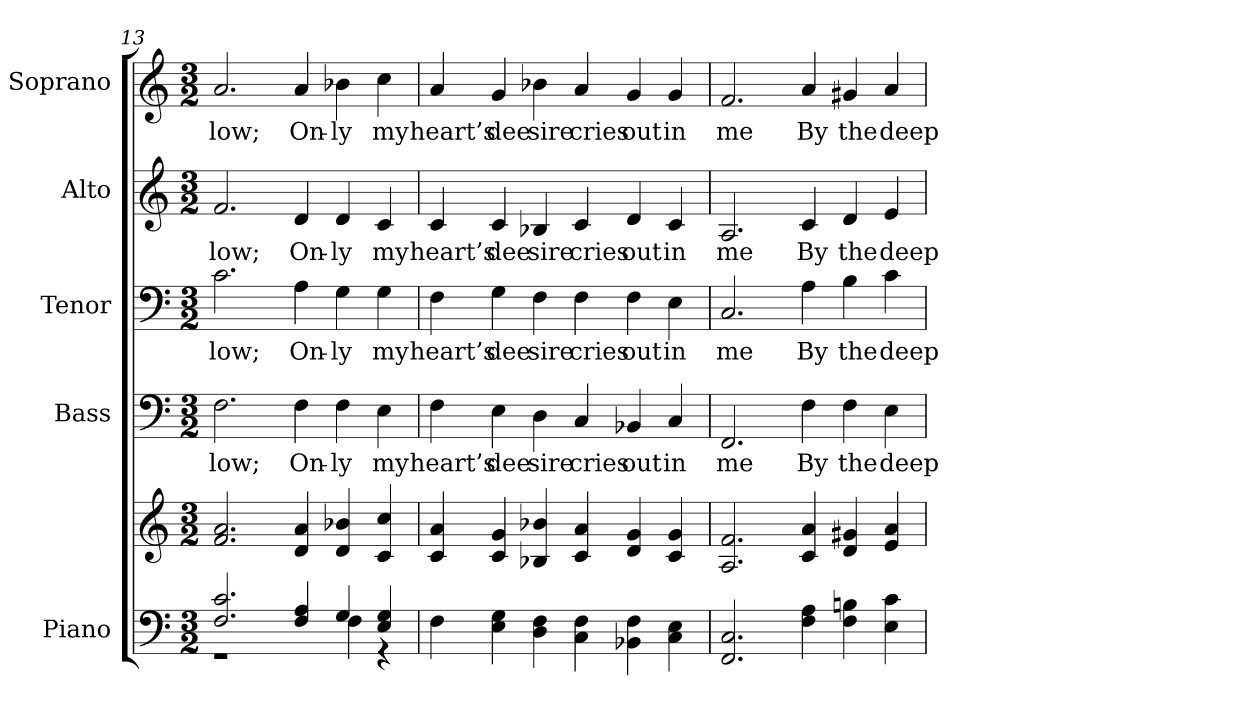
**kern	**kern	**kern	**text	**kern	**text	**kern	**text	**kern	**text
*part5	*part5	*part4	*part4	*part3	*part3	*part2	*part2	*part1	*part1
*staff6	*staff5	*staff4	*staff4	*staff3	*staff3	*staff2	*staff2	*staff1	*staff1
*I"Piano	*	*I"Bass	*	*I"Tenor	*	*I"Alto	*	*I"Soprano	*
*I'Pno.	*	*I'B.	*	*I'T.	*	*I'A.	*	*I'S.	*
*clefF4	*clefG2	*clefF4	*	*clefF4	*	*clefG2	*	*clefG2	*
*k[]	*k[]	*k[]	*	*k[]	*	*k[]	*	*k[]	*
*C:	*C:	*C:	*	*C:	*	*C:	*	*C:	*
*M3/2	*M3/2	*M3/2	*	*M3/2	*	*M3/2	*	*M3/2	*
=13	=13	=13	=13	=13	=13	=13	=13	=13	=13
*^	*	*	*	*	*	*	*	*	*
!	!	!	!	!LO:LY:b:color=#000000	!	!	!	!	!	!
!	!	!	!	!	!	!LO:LY:b:color=#000000	!	!	!	!
!	!	!	!	!	!	!	!	!LO:LY:b:color=#000000	!	!
!	!	!	!	!	!	!	!	!	!	!LO:LY:b:color=#000000
2.Fi/ 2.ci	1r	2.fi/ 2.ai	2.Fi\	low;	2.ci\	low;	2.fi/	low;	2.ai/	low;
!	!	!	!	!LO:LY:b:color=#000000	!	!	!	!	!	!
!	!	!	!	!	!	!LO:LY:b:color=#000000	!	!	!	!
!	!	!	!	!	!	!	!	!LO:LY:b:color=#000000	!	!
!	!	!	!	!	!	!	!	!	!	!LO:LY:b:color=#000000
4Fi/ 4Ai	.	4di/ 4ai	4Fi\	On-	4Ai\	On-	4di/	On-	4ai/	On-
!	!	!	!	!LO:LY:b:color=#000000	!	!	!	!	!	!
!	!	!	!	!	!	!LO:LY:b:color=#000000	!	!	!	!
!	!	!	!	!	!	!	!	!LO:LY:b:color=#000000	!	!
!	!	!	!	!	!	!	!	!	!	!LO:LY:b:color=#000000
4Gi/	4Fi\	4di/ 4b-Xi	4Fi\	-ly	4Gi\	-ly	4di/	-ly	4b-Xi\	-ly
!	!	!	!	!LO:LY:b:color=#000000	!	!	!	!	!	!
!	!	!	!	!	!	!LO:LY:b:color=#000000	!	!	!	!
!	!	!	!	!	!	!	!	!LO:LY:b:color=#000000	!	!
!	!	!	!	!	!	!	!	!	!	!LO:LY:b:color=#000000
4Ei/ 4Gi	4r	4ci/ 4cci	4Ei\	my	4Gi\	my	4ci/	my	4cci\	my
*v	*v	*	*	*	*	*	*	*	*	*
!!LO:PB:g=z
=14	=14	=14	=14	=14	=14	=14	=14	=14	=14
*^	*	*	*	*	*	*	*	*	*
!	!	!	!	!LO:LY:b:color=#000000	!	!	!	!	!	!
*v	*v	*	*	*	*	*	*	*	*	*
*^	*	*	*	*	*	*	*	*	*
!	!	!	!	!	!	!LO:LY:b:color=#000000	!	!	!	!
*v	*v	*	*	*	*	*	*	*	*	*
*^	*	*	*	*	*	*	*	*	*
!	!	!	!	!	!	!	!	!LO:LY:b:color=#000000	!	!
*v	*v	*	*	*	*	*	*	*	*	*
*^	*	*	*	*	*	*	*	*	*
!	!	!	!	!	!	!	!	!	!	!LO:LY:b:color=#000000
*v	*v	*	*	*	*	*	*	*	*	*
4Fi\	4ci/ 4ai	4Fi\	heart’s	4Fi\	heart’s	4ci/	heart’s	4ai/	heart’s
!	!	!	!LO:LY:b:color=#000000	!	!	!	!	!	!
!	!	!	!	!	!LO:LY:b:color=#000000	!	!	!	!
!	!	!	!	!	!	!	!LO:LY:b:color=#000000	!	!
!	!	!	!	!	!	!	!	!	!LO:LY:b:color=#000000
4Ei\ 4Gi	4ci/ 4gi	4Ei\	dee	4Gi\	dee	4ci/	dee	4gi/	dee
!	!	!	!LO:LY:b:color=#000000	!	!	!	!	!	!
!	!	!	!	!	!LO:LY:b:color=#000000	!	!	!	!
!	!	!	!	!	!	!	!LO:LY:b:color=#000000	!	!
!	!	!	!	!	!	!	!	!	!LO:LY:b:color=#000000
4Di\ 4Fi	4B-Xi/ 4b-Xi	4Di\	sire	4Fi\	sire	4B-Xi/	sire	4b-Xi\	sire
!	!	!	!LO:LY:b:color=#000000	!	!	!	!	!	!
!	!	!	!	!	!LO:LY:b:color=#000000	!	!	!	!
!	!	!	!	!	!	!	!LO:LY:b:color=#000000	!	!
!	!	!	!	!	!	!	!	!	!LO:LY:b:color=#000000
4Ci\ 4Fi	4ci/ 4ai	4Ci/	cries	4Fi\	cries	4ci/	cries	4ai/	cries
!	!	!	!LO:LY:b:color=#000000	!	!	!	!	!	!
!	!	!	!	!	!LO:LY:b:color=#000000	!	!	!	!
!	!	!	!	!	!	!	!LO:LY:b:color=#000000	!	!
!	!	!	!	!	!	!	!	!	!LO:LY:b:color=#000000
4BB-Xi\ 4Fi	4di/ 4gi	4BB-Xi/	out	4Fi\	out	4di/	out	4gi/	out
!	!	!	!LO:LY:b:color=#000000	!	!	!	!	!	!
!	!	!	!	!	!LO:LY:b:color=#000000	!	!	!	!
!	!	!	!	!	!	!	!LO:LY:b:color=#000000	!	!
!	!	!	!	!	!	!	!	!	!LO:LY:b:color=#000000
4Ci\ 4Ei	4ci/ 4gi	4Ci/	in	4Ei\	in	4ci/	in	4gi/	in
=15	=15	=15	=15	=15	=15	=15	=15	=15	=15
!	!	!	!LO:LY:b:color=#000000	!	!	!	!	!	!
!	!	!	!	!	!LO:LY:b:color=#000000	!	!	!	!
!	!	!	!	!	!	!	!LO:LY:b:color=#000000	!	!
!	!	!	!	!	!	!	!	!	!LO:LY:b:color=#000000
2.FFi/ 2.Ci	2.Ai/ 2.fi	2.FFi/	me	2.Ci/	me	2.Ai/	me	2.fi/	me
!	!	!	!LO:LY:b:color=#000000	!	!	!	!	!	!
!	!	!	!	!	!LO:LY:b:color=#000000	!	!	!	!
!	!	!	!	!	!	!	!LO:LY:b:color=#000000	!	!
!	!	!	!	!	!	!	!	!	!LO:LY:b:color=#000000
4Fi\ 4Ai	4ci/ 4ai	4Fi\	By	4Ai\	By	4ci/	By	4ai/	By
!	!	!	!LO:LY:b:color=#000000	!	!	!	!	!	!
!	!	!	!	!	!LO:LY:b:color=#000000	!	!	!	!
!	!	!	!	!	!	!	!LO:LY:b:color=#000000	!	!
!	!	!	!	!	!	!	!	!	!LO:LY:b:color=#000000
4Fi\ 4Bni	4di/ 4g#Xi	4Fi\	the	4Bi\	the	4di/	the	4g#Xi/	the
!	!	!	!LO:LY:b:color=#000000	!	!	!	!	!	!
!	!	!	!	!	!LO:LY:b:color=#000000	!	!	!	!
!	!	!	!	!	!	!	!LO:LY:b:color=#000000	!	!
!	!	!	!	!	!	!	!	!	!LO:LY:b:color=#000000
4Ei\ 4ci	4ei/ 4ai	4Ei\	deep	4ci\	deep	4ei/	deep	4ai/	deep
=	=	=	=	=	=	=	=	=	=
*-	*-	*-	*-	*-	*-	*-	*-	*-	*-
